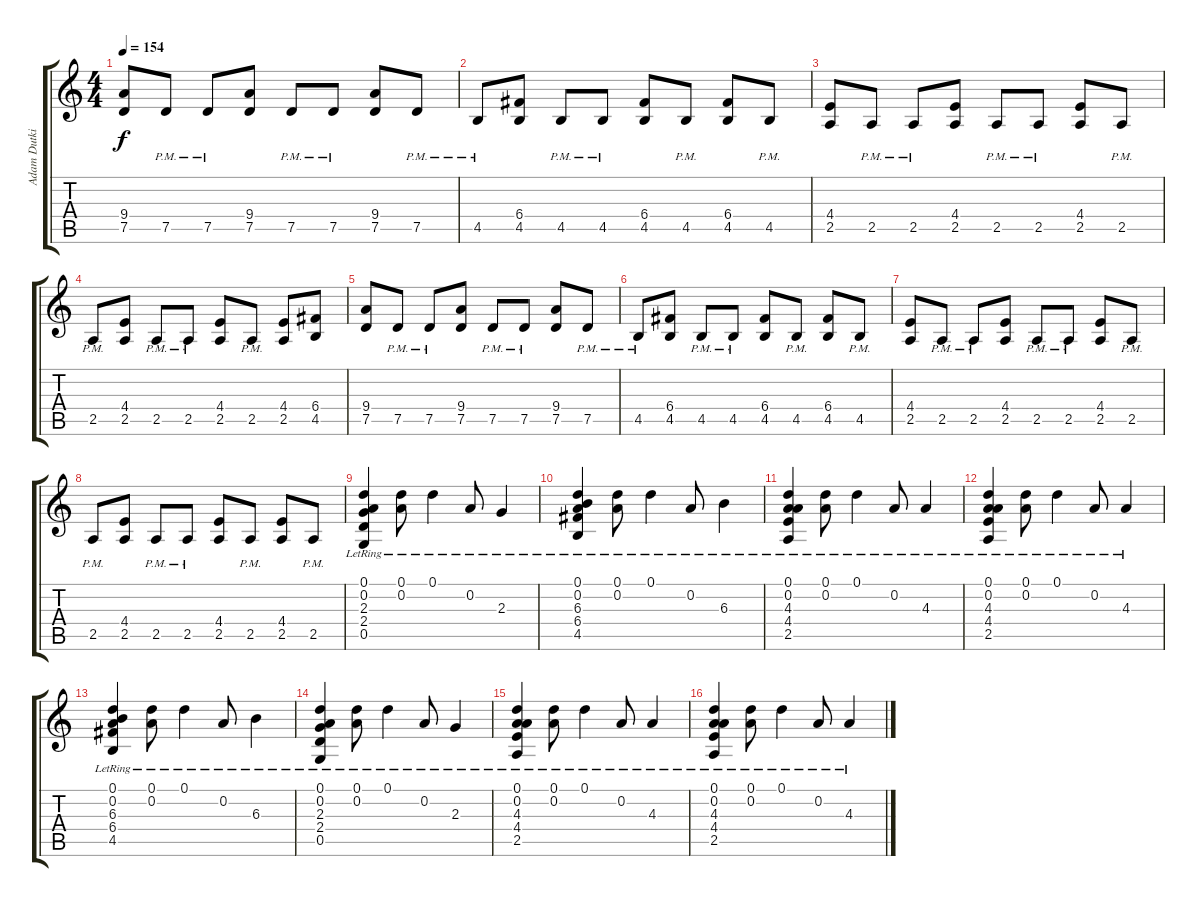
\track ("Adam Dutkiewicz" "Adam Dutki") {instrument distortionguitar}
\staff {score tabs}
\tuning (D4 A3 F3 C3 G2 C2) {hide}
\ts (4 4)
\tempo 154
\clef g2
\ks c
(9.4 7.5).8{dy f} 7.5{pm}.8 7.5{pm}.8 (9.4 7.5).8 7.5{pm}.8 7.5{pm}.8 (9.4 7.5).8 7.5{pm}.8 |
4.5{pm}.8 (6.4 4.5).8 4.5{pm}.8 4.5{pm}.8 (6.4 4.5).8 4.5{pm}.8 (6.4 4.5).8 4.5{pm}.8 |
(4.4 2.5).8 2.5{pm}.8 2.5{pm}.8 (4.4 2.5).8 2.5{pm}.8 2.5{pm}.8 (4.4 2.5).8 2.5{pm}.8 |
2.5{pm}.8 (4.4 2.5).8 2.5{pm}.8 2.5{pm}.8 (4.4 2.5).8 2.5{pm}.8 (4.4 2.5).8 (6.4 4.5).8 |
(9.4 7.5).8 7.5{pm}.8 7.5{pm}.8 (9.4 7.5).8 7.5{pm}.8 7.5{pm}.8 (9.4 7.5).8 7.5{pm}.8 |
4.5{pm}.8 (6.4 4.5).8 4.5{pm}.8 4.5{pm}.8 (6.4 4.5).8 4.5{pm}.8 (6.4 4.5).8 4.5{pm}.8 |
(4.4 2.5).8 2.5{pm}.8 2.5{pm}.8 (4.4 2.5).8 2.5{pm}.8 2.5{pm}.8 (4.4 2.5).8 2.5{pm}.8 |
2.5{pm}.8 (4.4 2.5).8 2.5{pm}.8 2.5{pm}.8 (4.4 2.5).8 2.5{pm}.8 (4.4 2.5).8 2.5{pm}.8 |
(0.1{lr} 0.2{lr} 2.3{lr} 2.4{lr} 0.5{lr}).4 (0.1{lr} 0.2{lr}).8 0.1{lr}.4 0.2{lr}.8 2.3{lr}.4 |
(0.1{lr} 0.2{lr} 6.3{lr} 6.4{lr} 4.5{lr}).4 (0.1{lr} 0.2{lr}).8 0.1{lr}.4 0.2{lr}.8 6.3{lr}.4 |
(0.1{lr} 0.2{lr} 4.3{lr} 4.4{lr} 2.5{lr}).4 (0.1{lr} 0.2{lr}).8 0.1{lr}.4 0.2{lr}.8 4.3{lr}.4 |
(0.1{lr} 0.2{lr} 4.3{lr} 4.4{lr} 2.5{lr}).4 (0.1{lr} 0.2{lr}).8 0.1{lr}.4 0.2{lr}.8 4.3{lr}.4 |
(0.1{lr} 0.2{lr} 6.3{lr} 6.4{lr} 4.5{lr}).4 (0.1{lr} 0.2{lr}).8 0.1{lr}.4 0.2{lr}.8 6.3{lr}.4 |
(0.1{lr} 0.2{lr} 2.3{lr} 2.4{lr} 0.5{lr}).4 (0.1{lr} 0.2{lr}).8 0.1{lr}.4 0.2{lr}.8 2.3{lr}.4 |
(0.1{lr} 0.2{lr} 4.3{lr} 4.4{lr} 2.5{lr}).4 (0.1{lr} 0.2{lr}).8 0.1{lr}.4 0.2{lr}.8 4.3{lr}.4 |
(0.1{lr} 0.2{lr} 4.3{lr} 4.4{lr} 2.5{lr}).4 (0.1{lr} 0.2{lr}).8 0.1{lr}.4 0.2{lr}.8 4.3{lr}.4
